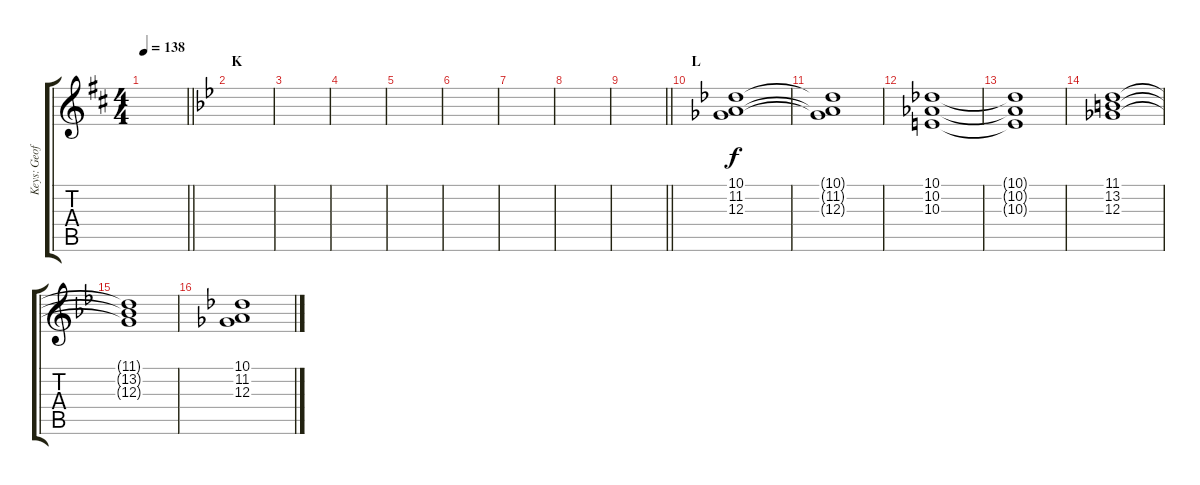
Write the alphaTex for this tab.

\track ("Keys: Geoff" "Keys: Geof") {instrument synthstrings1}
\staff {score tabs}
\tuning (Eb4 Bb3 Gb3 Db3 Ab2 Eb2) {hide}
\ts (4 4)
\tempo 138
\clef g2
\barLineRight lightlight
\ks d
|
\section ("" "K")
\ks bb
|
|
|
|
|
|
|
\barLineRight lightlight
|
\section ("" "L")
(10.1 11.2 12.3).1 |
(10.1{t} 11.2{t} 12.3{t}).1 |
(10.1 10.2 10.3).1 |
(10.1{t} 10.2{t} 10.3{t}).1 |
(11.1 13.2 12.3).1 |
(11.1{t} 13.2{t} 12.3{t}).1 |
(10.1 11.2 12.3).1
